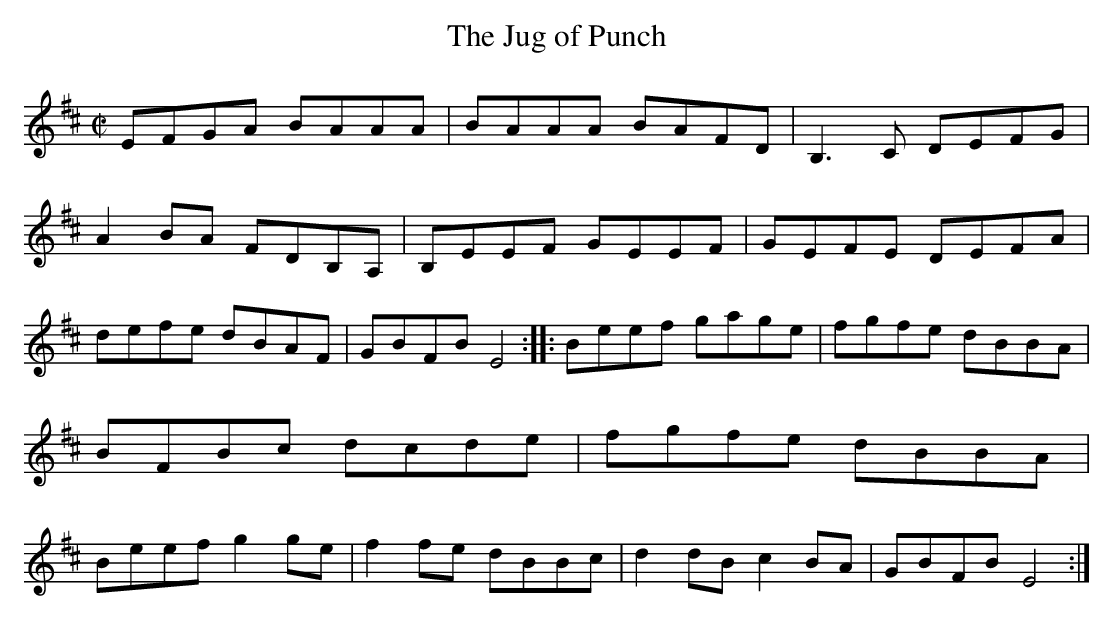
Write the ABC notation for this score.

X:1
T:Jug of Punch, The
E:11
M:C|
K:EDor
\bigskip
EFGA BAAA|BAAA BAFD|B,3 C DEFG|A2 BA FDB,A,|B,EEF GEEF|\
GEFE DEFA|defe dBAF|GBFB E4::Beef gage|fgfe dBBA|BFBc dcde|\
fgfe dBBA|Beef g2 ge|f2 fe dBBc|d2 dB c2 BA|GBFB E4:|**
\bigskip
